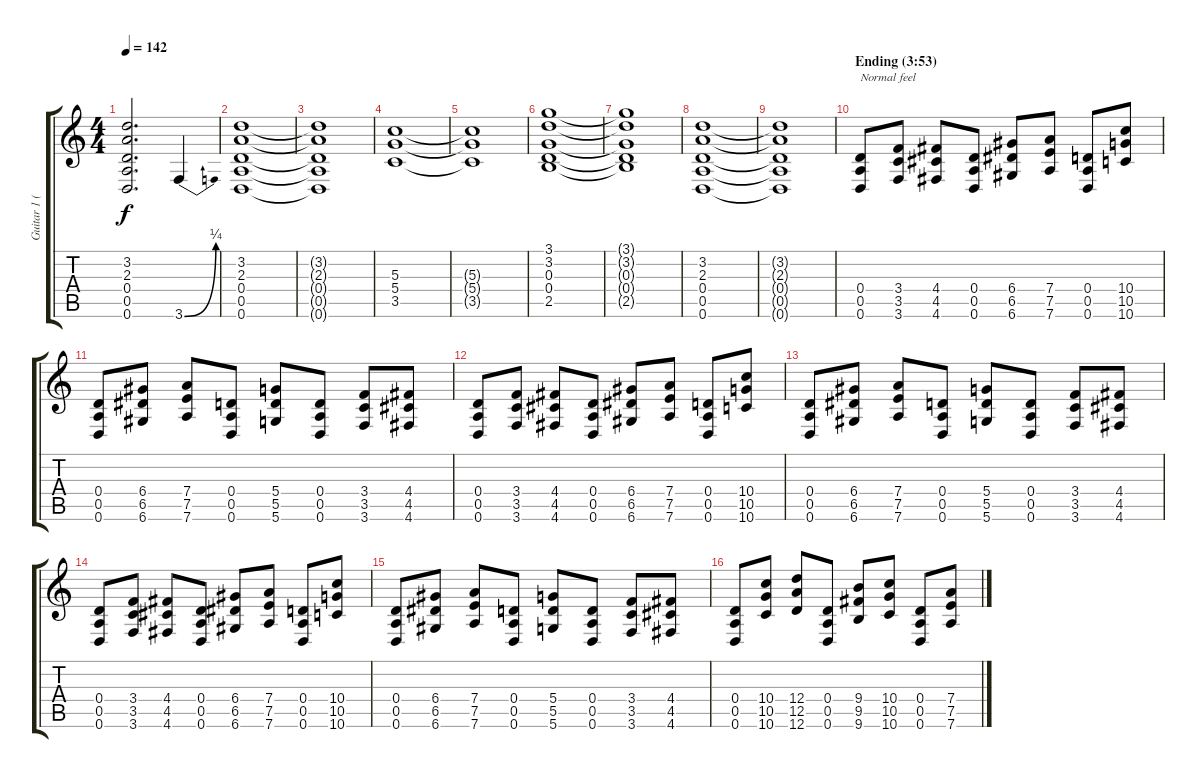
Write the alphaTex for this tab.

\track ("Guitar 1 (Slash)" "Guitar 1 (") {instrument overdrivenguitar}
\staff {score tabs}
\tuning (E4 B3 G3 D3 A2 D2) {hide}
\ts (4 4)
\tempo 142
\clef g2
\ks c
(3.2{t} 2.3{t} 0.4{t} 0.5{t} 0.6{t}).2{d dy f} 3.6{be (bend 0 0 60 1)}.4 |
(3.2 2.3 0.4 0.5 0.6).1 |
(3.2{t} 2.3{t} 0.4{t} 0.5{t} 0.6{t}).1 |
(5.3 5.4 3.5).1 |
(5.3{t} 5.4{t} 3.5{t}).1 |
(3.1 3.2 0.3 0.4 2.5).1 |
(3.1{t} 3.2{t} 0.3{t} 0.4{t} 2.5{t}).1 |
(3.2 2.3 0.4 0.5 0.6).1 |
(3.2{t} 2.3{t} 0.4{t} 0.5{t} 0.6{t}).1 |
\section ("" "Ending (3:53)")
(0.4 0.5 0.6).8{txt "Normal feel"} (3.4 3.5 3.6).8 (4.4 4.5 4.6).8 (0.4 0.5 0.6).8 (6.4 6.5 6.6).8 (7.4 7.5 7.6).8 (0.4 0.5 0.6).8 (10.4 10.5 10.6).8 |
(0.4 0.5 0.6).8 (6.4 6.5 6.6).8 (7.4 7.5 7.6).8 (0.4 0.5 0.6).8 (5.4 5.5 5.6).8 (0.4 0.5 0.6).8 (3.4 3.5 3.6).8 (4.4 4.5 4.6).8 |
(0.4 0.5 0.6).8 (3.4 3.5 3.6).8 (4.4 4.5 4.6).8 (0.4 0.5 0.6).8 (6.4 6.5 6.6).8 (7.4 7.5 7.6).8 (0.4 0.5 0.6).8 (10.4 10.5 10.6).8 |
(0.4 0.5 0.6).8 (6.4 6.5 6.6).8 (7.4 7.5 7.6).8 (0.4 0.5 0.6).8 (5.4 5.5 5.6).8 (0.4 0.5 0.6).8 (3.4 3.5 3.6).8 (4.4 4.5 4.6).8 |
(0.4 0.5 0.6).8 (3.4 3.5 3.6).8 (4.4 4.5 4.6).8 (0.4 0.5 0.6).8 (6.4 6.5 6.6).8 (7.4 7.5 7.6).8 (0.4 0.5 0.6).8 (10.4 10.5 10.6).8 |
(0.4 0.5 0.6).8 (6.4 6.5 6.6).8 (7.4 7.5 7.6).8 (0.4 0.5 0.6).8 (5.4 5.5 5.6).8 (0.4 0.5 0.6).8 (3.4 3.5 3.6).8 (4.4 4.5 4.6).8 |
(0.4 0.5 0.6).8 (10.4 10.5 10.6).8 (12.4 12.5 12.6).8 (0.4 0.5 0.6).8 (9.4 9.5 9.6).8 (10.4 10.5 10.6).8 (0.4 0.5 0.6).8 (7.4 7.5 7.6).8
